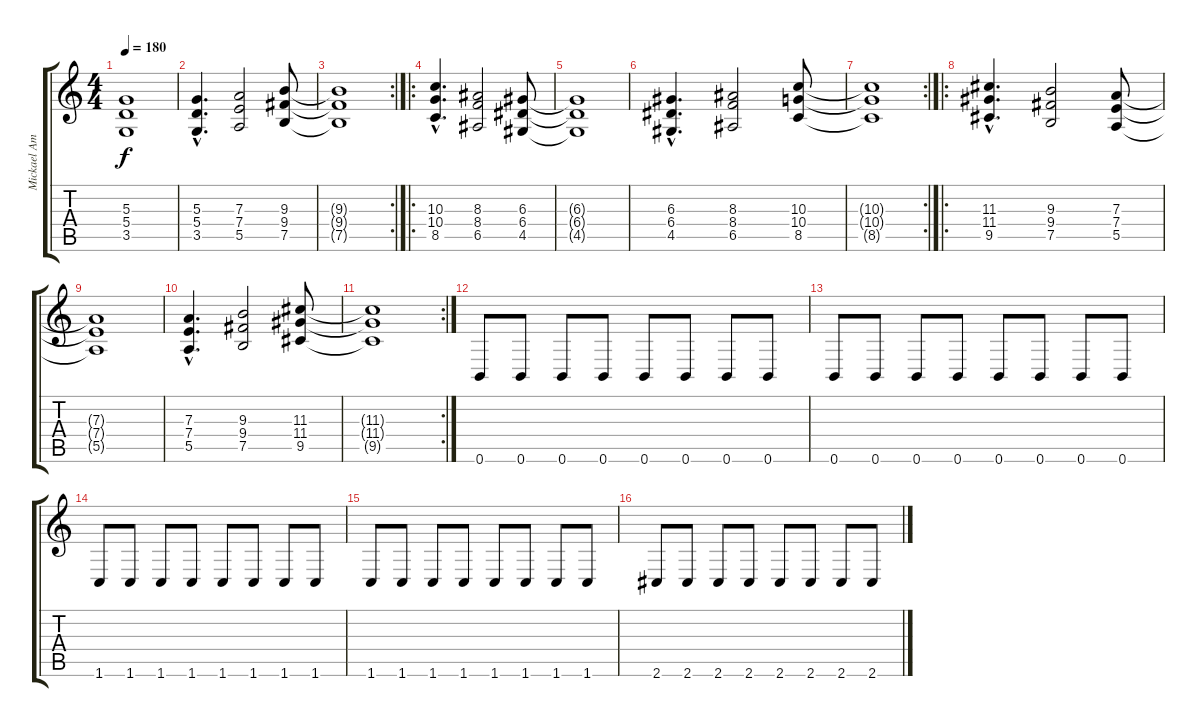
\track ("Mickael Amott" "Mickael Am") {instrument distortionguitar}
\staff {score tabs}
\tuning (B3 Gb3 D3 A2 E2 B1) {hide}
\ts (4 4)
\tempo 180
\clef g2
\ks c
(5.3{t} 5.4{t} 3.5{t}).1{dy f} |
(5.3{hac} 5.4{hac} 3.5{hac}).4{d} (7.3 7.4 5.5).2 (9.3 9.4 7.5).8 |
\rc 2
(9.3{t} 9.4{t} 7.5{t}).1 |
\ro
(10.3{hac} 10.4{hac} 8.5{hac}).4{d} (8.3 8.4 6.5).2 (6.3 6.4 4.5).8 |
(6.3{t} 6.4{t} 4.5{t}).1 |
(6.3{hac} 6.4{hac} 4.5{hac}).4{d} (8.3 8.4 6.5).2 (10.3 10.4 8.5).8 |
\rc 2
(10.3{t} 10.4{t} 8.5{t}).1 |
\ro
(11.3{hac} 11.4{hac} 9.5{hac}).4{d} (9.3 9.4 7.5).2 (7.3 7.4 5.5).8 |
(7.3{t} 7.4{t} 5.5{t}).1 |
(7.3{hac} 7.4{hac} 5.5{hac}).4{d} (9.3 9.4 7.5).2 (11.3 11.4 9.5).8 |
\rc 2
(11.3{t} 11.4{t} 9.5{t}).1 |
0.6.8 0.6.8 0.6.8 0.6.8 0.6.8 0.6.8 0.6.8 0.6.8 |
0.6.8 0.6.8 0.6.8 0.6.8 0.6.8 0.6.8 0.6.8 0.6.8 |
1.6.8 1.6.8 1.6.8 1.6.8 1.6.8 1.6.8 1.6.8 1.6.8 |
1.6.8 1.6.8 1.6.8 1.6.8 1.6.8 1.6.8 1.6.8 1.6.8 |
2.6.8 2.6.8 2.6.8 2.6.8 2.6.8 2.6.8 2.6.8 2.6.8
